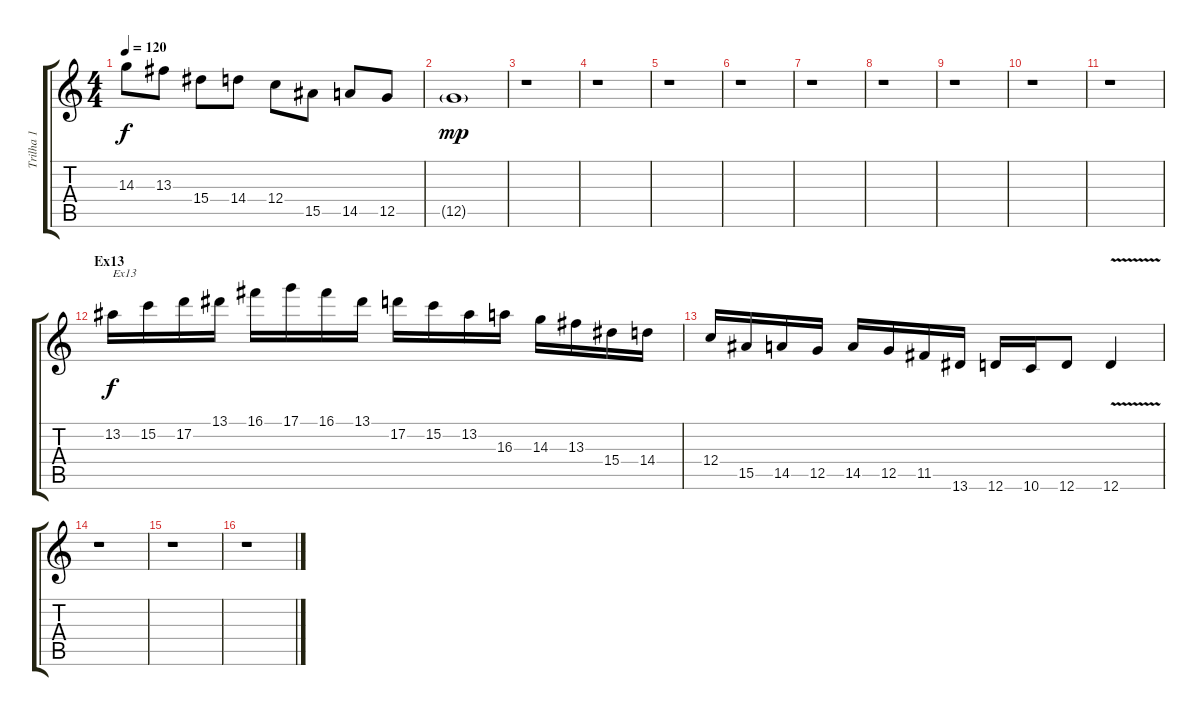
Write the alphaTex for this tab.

\track ("Trilha 1" "Trilha 1") {instrument distortionguitar}
\staff {score tabs}
\tuning (D4 A3 F3 C3 G2 D2) {hide}
\ts (4 4)
\tempo 120
\clef g2
\ks c
14.3.8{dy f} 13.3.8 15.4.8 14.4.8 12.4.8 15.5.8 14.5.8 12.5.8 |
12.5{g}.1{dy mp} |
r.1 |
r.1 |
r.1 |
r.1 |
r.1 |
r.1 |
r.1 |
r.1 |
r.1 |
\section ("" "Ex13")
13.2.16{txt "Ex13" dy f} 15.2.16 17.2.16 13.1.16 16.1.16 17.1.16 16.1.16 13.1.16 17.2.16 15.2.16 13.2.16 16.3.16 14.3.16 13.3.16 15.4.16 14.4.16 |
12.4.16 15.5.16 14.5.16 12.5.16 14.5.16 12.5.16 11.5.16 13.6.16 12.6.16 10.6.16 12.6.8 12.6{v}.4 |
r.1 |
r.1 |
r.1
